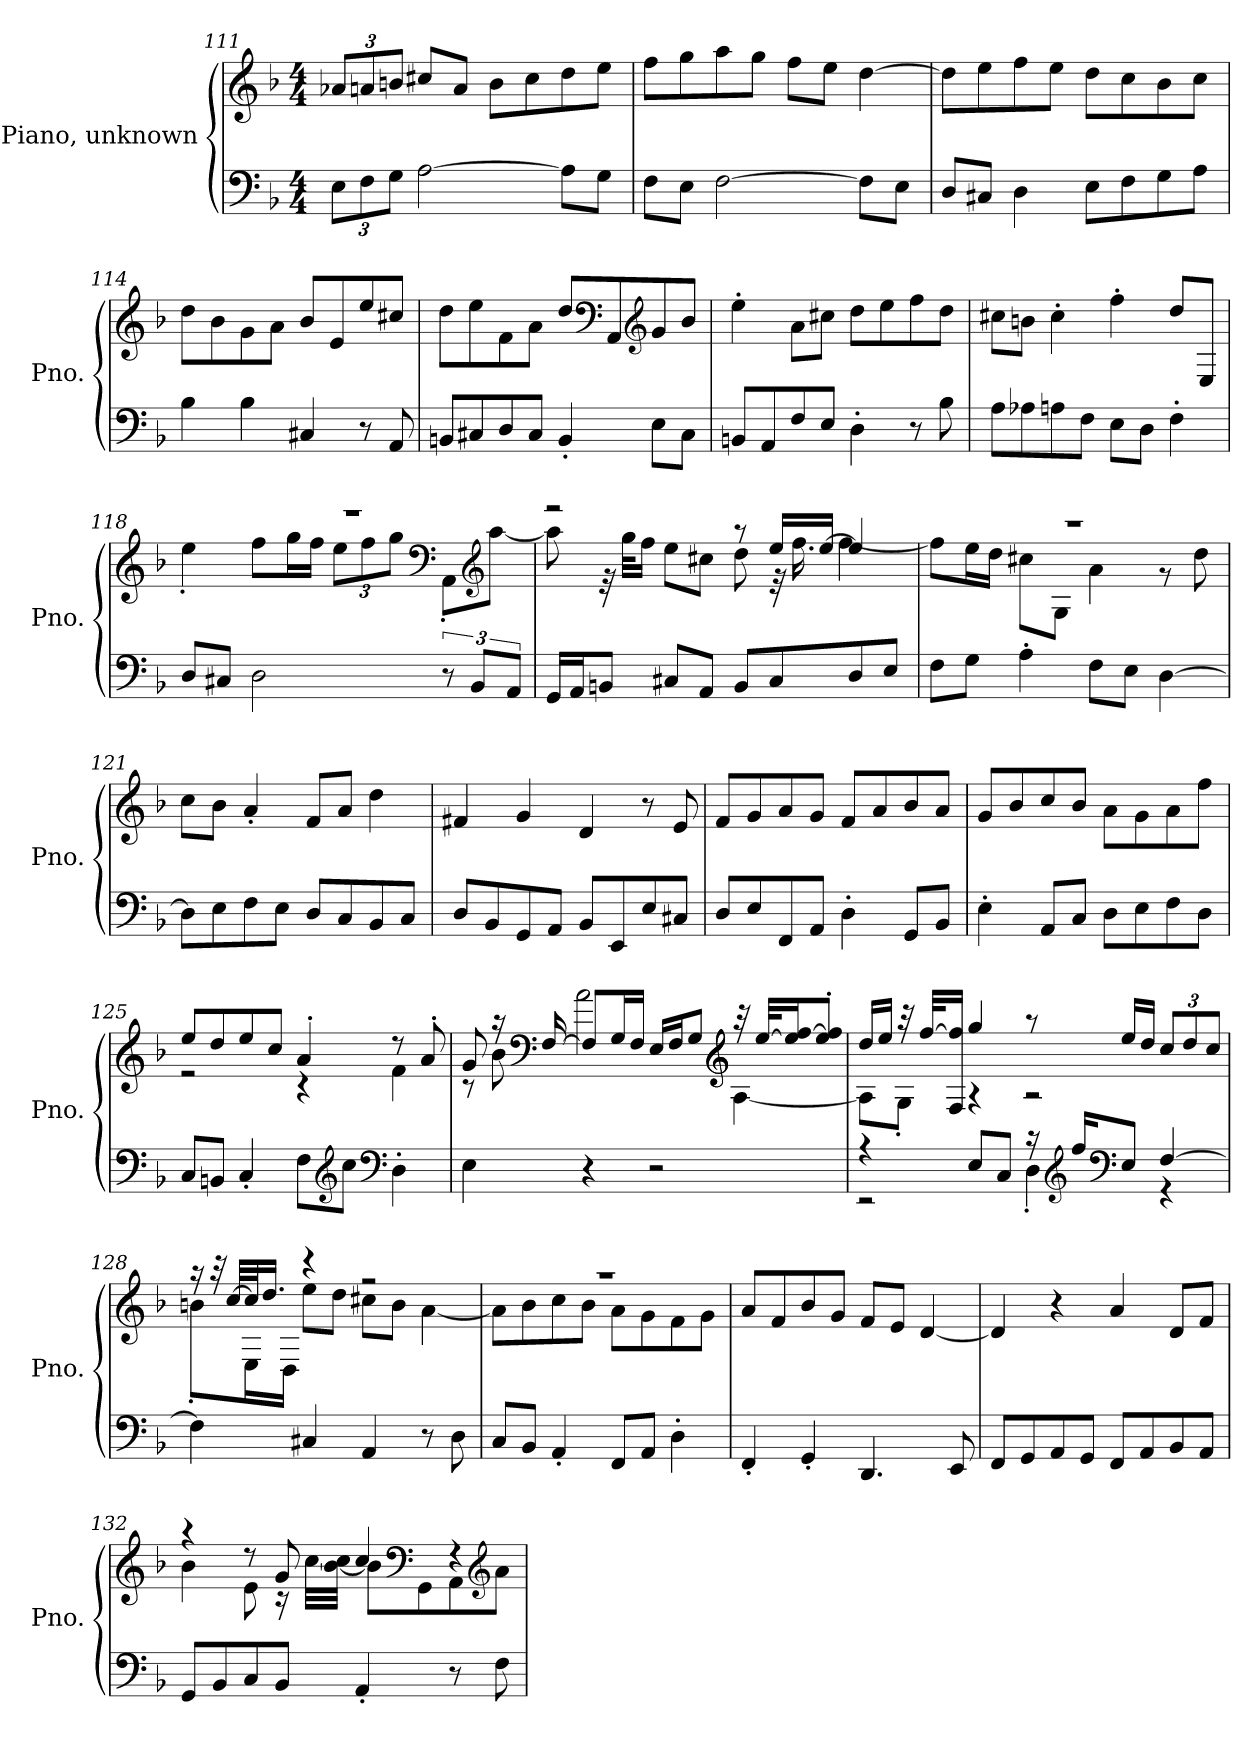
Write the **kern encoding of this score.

**kern	**kern
*part1	*part1
*staff2	*staff1
*I"Piano, unknown	*
*I'Pno.	*
*clefF4	*clefG2
*k[b-]	*k[b-]
*M4/4	*M4/4
*Xbrackettup	*Xbrackettup
=111	=111
12E\L	12a-X/L
12F\	12an/
12G\J	12bn/J
[2A\	8cc#X/L
.	8a/J
.	8b\L
.	8cc#\
8A\L]	8dd\
8G\J	8ee\J
!!LO:LB:g=z
=112	=112
8F\L	8ff\L
8E\J	8gg\
[2F\	8aa\
.	8gg\J
.	8ff\L
.	8ee\J
8F\L]	[4dd\
8E\J	.
=113	=113
8D/L	8dd\L]
8C#X/J	8ee\
4D\	8ff\
.	8ee\J
8E\L	8dd\L
8F\	8cc\
8G\	8b-\
8A\J	8cc\J
=114	=114
4B-\	8dd\L
.	8b-\
4B-\	8g\
.	8a\J
4C#X/	8b-/L
.	8e/
8r	8ee/
8AA/	8cc#X/J
=115	=115
8BBn/L	8dd\L
8C#X/	8ee\
8D/	8f\
8C#/J	8a\J
4BB'/	8dd/L
*	*clefF4
.	8AA/
*	*clefG2
8E\L	8g/
8C#\J	8b-/J
!!LO:PB:g=z
=116	=116
8BBn/L	4ee'\
8AA/	.
8F/	8a\L
8E/J	8cc#X\J
4D'\	8dd\L
.	8ee\
8r	8ff\
8B-\	8dd\J
=117	=117
8A\L	8cc#X\L
8A-X\	8bn\J
8An\	4cc#'\
8F\J	.
8E\L	4ff'\
8D\J	.
4F'\	8dd/L
.	8E/J
=118	=118
*	*^
8D/L	1r	4ee'\
8C#X/J	.	.
2D\	.	8ff\L
.	.	16gg\L
.	.	16ff\JJ
.	.	12ee\L
.	.	12ff\
.	.	12gg\J
*	*clefF4	*
*brackettup	*	*
12r	.	8AA'\L
12BB-/L	.	.
*	*clefG2	*
.	.	[8aa\J
12AA/J	.	.
!!LO:LB:g=z	!!
=119	=119	=119
16GG/LL	2r	8aa\]
16AA/J	.	.
8BBn/J	.	32r
.	.	32gg\KLL
.	.	16ff\JJ
8C#X/L	.	8ee\L
8AA/J	.	8cc#X\J
8BB/L	8r	8dd\
8C#/	16ee/LL	32r
.	.	16.ff\
.	[16ee/JJ	.
8D/	4ee/]	[4ff\
8E/J	.	.
=120	=120	=120
8F\L	1r	8ff\L]
8G\J	.	16ee\L
.	.	16dd\JJ
4A'\	.	8cc#X\L
.	.	8G\J
8F\L	.	4a\
8E\J	.	.
[4D\	.	8r
.	.	8dd\
*	*v	*v
=121	=121
8D\L]	8cc\L
8E\	8b-\J
8F\	4a'/
8E\J	.
8D/L	8f/L
8C/	8a/J
8BB-/	4dd\
8C/J	.
=122	=122
8D/L	4f#X/
8BB-/	.
8GG/	4g/
8AA/J	.
8BB-/L	4d/
8EE/	.
8E/	8r
8C#X/J	8e/
!!LO:LB:g=z
=123	=123
8D/L	8f/L
8E/	8g/
8FF/	8a/
8AA/J	8g/J
4D'\	8f/L
.	8a/
8GG/L	8b-/
8BB-/J	8a/J
=124	=124
4E'\	8g/L
.	8b-/
8AA/L	8cc/
8C/J	8b-/J
8D\L	8a\L
8E\	8g\
8F\	8a\
8D\J	8ff\J
=125	=125
*	*^
8C/L	8ee/L	2r
8BBn/J	8dd/	.
4C'/	8ee/	.
.	8cc/J	.
8F\L	4a'/	4r
*clefG2	*	*
8cc\J	.	.
*clefF4	*	*
4D'\	8r	4f\
.	8a'/	.
!!LO:LB:g=z	!!
=126	=126	=126
4E\	8g/	8r
.	16r	8b-\
*	*clefF4	*
.	[16F/	.
4r	8F/L]	2a\
.	16G/L	.
.	16F/JJ	.
2r	16E/LL	.
.	16F/J	.
.	8G/J	.
*	*clefG2	*
.	32r	[4A\
.	[32ee/KLL	.
.	16ee/] [16ff/J	.
.	8ee/' 8ff/]'J	.
=127	=127	=127
*^	*	*
4r	2r	16dd/LL	8A\L]
.	.	16ee/JJ	.
.	.	32r	8G'\J
.	.	[32ff/KLL	.
.	.	16F/ 16ff/]JJ	.
8E/L	.	4gg/	4r
8C/J	.	.	.
16r	4D'\	8r	2r
*clefG2	*	*	*
16ff/KL	.	.	.
*clefF4	*	*	*
8E/J	.	16ee/LL	.
.	.	16dd/JJ	.
[4F/	4r	12cc/L	.
.	.	12dd/	.
.	.	12cc/J	.
*v	*v	*	*
!!LO:LB:g=z	!!
=128	=128	=128
4F\]	16r	8bn'\L
.	32r	.
.	[32cc/LLL	.
.	32cc/J]	16E\L
.	16.dd/JJ	.
.	.	16D\JJ
4C#X/	4r	8ee\L
.	.	8dd\J
4AA/	2r	8cc#X\L
.	.	8b\J
8r	.	[4a\
8D\	.	.
=129	=129	=129
8C/L	1r	8a\L]
8BB-/J	.	8b-\
4AA'/	.	8cc\
.	.	8b-\J
8FF/L	.	8a\L
8AA/J	.	8g\
4D'\	.	8f\
.	.	8g\J
*	*v	*v
=130	=130
4FF'/	8a/L
.	8f/
4GG'/	8b-/
.	8g/J
4.DD/	8f/L
.	8e/J
.	[4d/
8EE/	.
=131	=131
8FF/L	4d/]
8GG/	.
8AA/	4r
8GG/J	.
8FF/L	4a/
8AA/	.
8BB-/	8d/L
8AA/J	8f/J
!!LO:LB:g=z
=132	=132
*	*^
8GG/L	4r	4b-\
8BB-/	.	.
8C/	8r	8e\
8BB-/J	8g/	16r
.	.	[32cc\LLL
.	.	[32b-\ 32cc\]JJJ
4AA'/	4cc/	8b-\L]
*	*clefF4	*
.	.	8GG\
8r	4r	8AA\
*	*clefG2	*
8F\	.	8a\J
*	*v	*v
=	=
*-	*-
